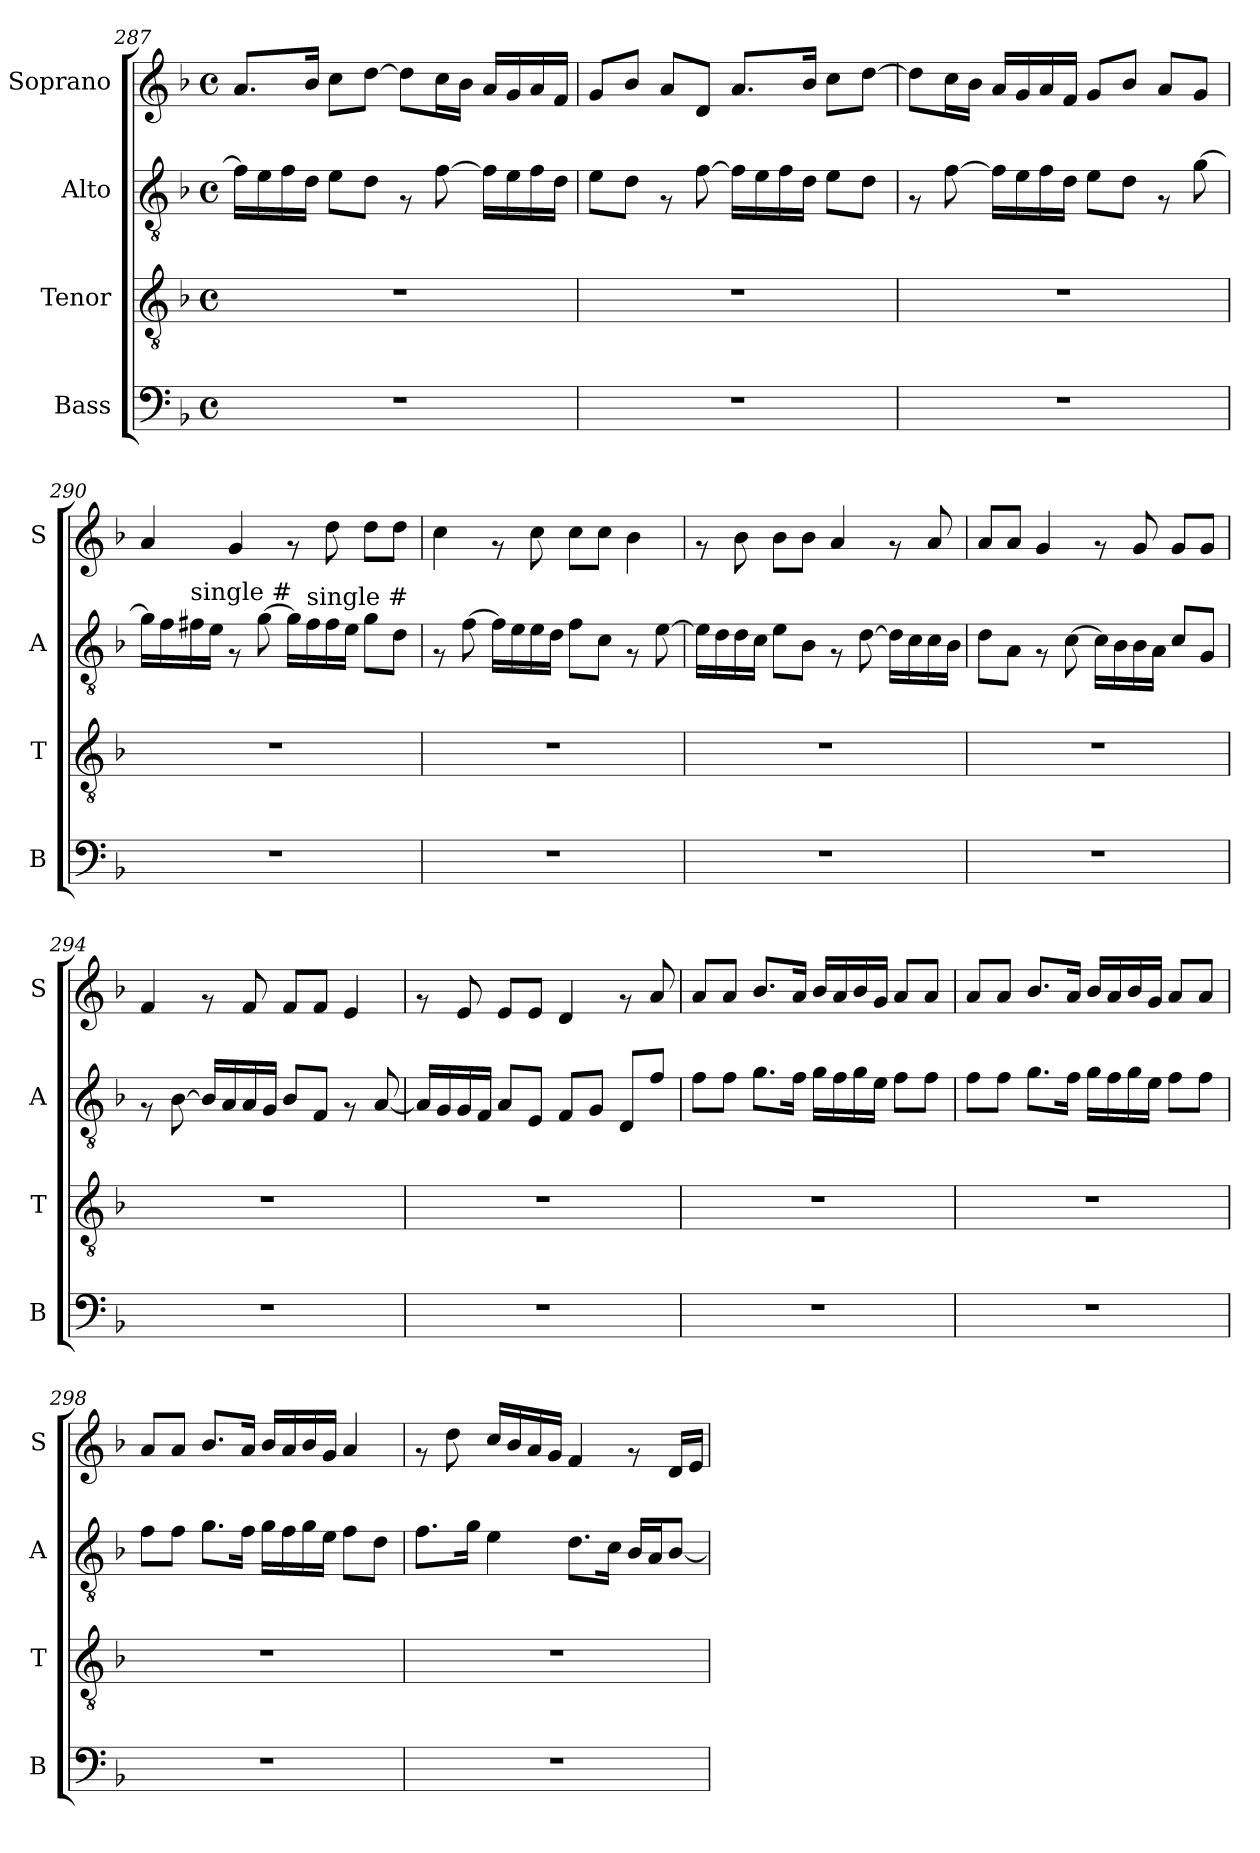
**kern	**kern	**kern	**kern
*part4	*part3	*part2	*part1
*staff4	*staff3	*staff2	*staff1
*I"Bass	*I"Tenor	*I"Alto	*I"Soprano
*I'B	*I'T	*I'A	*I'S
*clefF4	*clefGv2	*clefGv2	*clefG2
*k[b-]	*k[b-]	*k[b-]	*k[b-]
*F:	*F:	*F:	*F:
*M4/4	*M4/4	*M4/4	*M4/4
*met(c)	*met(c)	*met(c)	*met(c)
=287	=287	=287	=287
1r	1r	16f\LL]	8.a/L
.	.	16e\	.
.	.	16f\	.
.	.	16d\JJ	16b-/Jk
.	.	8e\L	8cc\L
.	.	8d\J	[>8dd\J
.	.	8rF	8dd\L]
.	.	[>8f\	16cc\L
.	.	.	16b-\JJ
.	.	16f\LL]	16a/LL
.	.	16e\	16g/
.	.	16f\	16a/
.	.	16d\JJ	16f/JJ
=288	=288	=288	=288
1r	1r	8e\L	8g/L
.	.	8d\J	8b-/J
.	.	8rF	8a/L
.	.	[>8f\	8d/J
.	.	16f\LL]	8.a/L
.	.	16e\	.
.	.	16f\	.
.	.	16d\JJ	16b-/Jk
.	.	8e\L	8cc\L
.	.	8d\J	[<8dd\J
!!LO:LB:g=z
=289	=289	=289	=289
1r	1r	8rF	8dd\L]
.	.	[>8f\	16cc\L
.	.	.	16b-\JJ
.	.	16f\LL]	16a/LL
.	.	16e\	16g/
.	.	16f\	16a/
.	.	16d\JJ	16f/JJ
.	.	8e\L	8g/L
.	.	8d\J	8b-/J
.	.	8rF	8a/L
.	.	[>8g\	8g/J
=290	=290	=290	=290
1r	1r	16g\LL]	4a/
.	.	16f\	.
!	!	!LO:TX:a:t=single #	!
.	.	16f#\	.
.	.	16e\JJ	.
.	.	8rF	4g/
.	.	[>8g\	.
.	.	16g\LL]	8rf
!	!	!LO:TX:a:t=single #	!
.	.	16f#\	.
.	.	16f#\	8dd\
.	.	16e\JJ	.
.	.	8g\L	8dd\L
.	.	8d\J	8dd\J
=291	=291	=291	=291
1r	1r	8rF	4cc\
.	.	[>8f\	.
.	.	16f\LL]	8rf
.	.	16e\	.
.	.	16e\	8cc\
.	.	16d\JJ	.
.	.	8f\L	8cc\L
.	.	8c\J	8cc\J
.	.	8rF	4b-\
.	.	[>8e\	.
=292	=292	=292	=292
1r	1r	16e\LL]	8rf
.	.	16d\	.
.	.	16d\	8b-\
.	.	16c\JJ	.
.	.	8e\L	8b-\L
.	.	8B-\J	8b-\J
.	.	8rF	4a/
.	.	[>8d\	.
.	.	16d\LL]	8rf
.	.	16c\	.
.	.	16c\	8a/
.	.	16B-\JJ	.
!!LO:LB:g=z
=293	=293	=293	=293
1r	1r	8d\L	8a/L
.	.	8A\J	8a/J
.	.	8rF	4g/
.	.	[>8c\	.
.	.	16c\LL]	8rf
.	.	16B-\	.
.	.	16B-\	8g/
.	.	16A\JJ	.
.	.	8c/L	8g/L
.	.	8G/J	8g/J
=294	=294	=294	=294
1r	1r	8rF	4f/
.	.	[>8B-\	.
.	.	16B-/LL]	8rf
.	.	16A/	.
.	.	16A/	8f/
.	.	16G/JJ	.
.	.	8B-/L	8f/L
.	.	8F/J	8f/J
.	.	8rF	4e/
.	.	[<8A/	.
=295	=295	=295	=295
1r	1r	16A/LL]	8rf
.	.	16G/	.
.	.	16G/	8e/
.	.	16F/JJ	.
.	.	8A/L	8e/L
.	.	8E/J	8e/J
.	.	8F/L	4d/
.	.	8G/J	.
.	.	8D/L	8rf
.	.	8f/J	8a/
=296	=296	=296	=296
1r	1r	8f\L	8a/L
.	.	8f\J	8a/J
.	.	8.g\L	8.b-/L
.	.	16f\Jk	16a/Jk
.	.	16g\LL	16b-/LL
.	.	16f\	16a/
.	.	16g\	16b-/
.	.	16e\JJ	16g/JJ
.	.	8f\L	8a/L
.	.	8f\J	8a/J
!!LO:PB:g=z
=297	=297	=297	=297
1r	1r	8f\L	8a/L
.	.	8f\J	8a/J
.	.	8.g\L	8.b-/L
.	.	16f\Jk	16a/Jk
.	.	16g\LL	16b-/LL
.	.	16f\	16a/
.	.	16g\	16b-/
.	.	16e\JJ	16g/JJ
.	.	8f\L	8a/L
.	.	8f\J	8a/J
=298	=298	=298	=298
1r	1r	8f\L	8a/L
.	.	8f\J	8a/J
.	.	8.g\L	8.b-/L
.	.	16f\Jk	16a/Jk
.	.	16g\LL	16b-/LL
.	.	16f\	16a/
.	.	16g\	16b-/
.	.	16e\JJ	16g/JJ
.	.	8f\L	4a/
.	.	8d\J	.
=299	=299	=299	=299
1r	1r	8.f\L	8rf
.	.	.	8dd\
.	.	16g\Jk	.
.	.	4e\	16cc/LL
.	.	.	16b-/
.	.	.	16a/
.	.	.	16g/JJ
.	.	8.d\L	4f/
.	.	16c\Jk	.
.	.	16B-/LL	8rf
.	.	16A/J	.
.	.	[<8B-/J	16d/LL
.	.	.	16e/JJ
=	=	=	=
*-	*-	*-	*-
